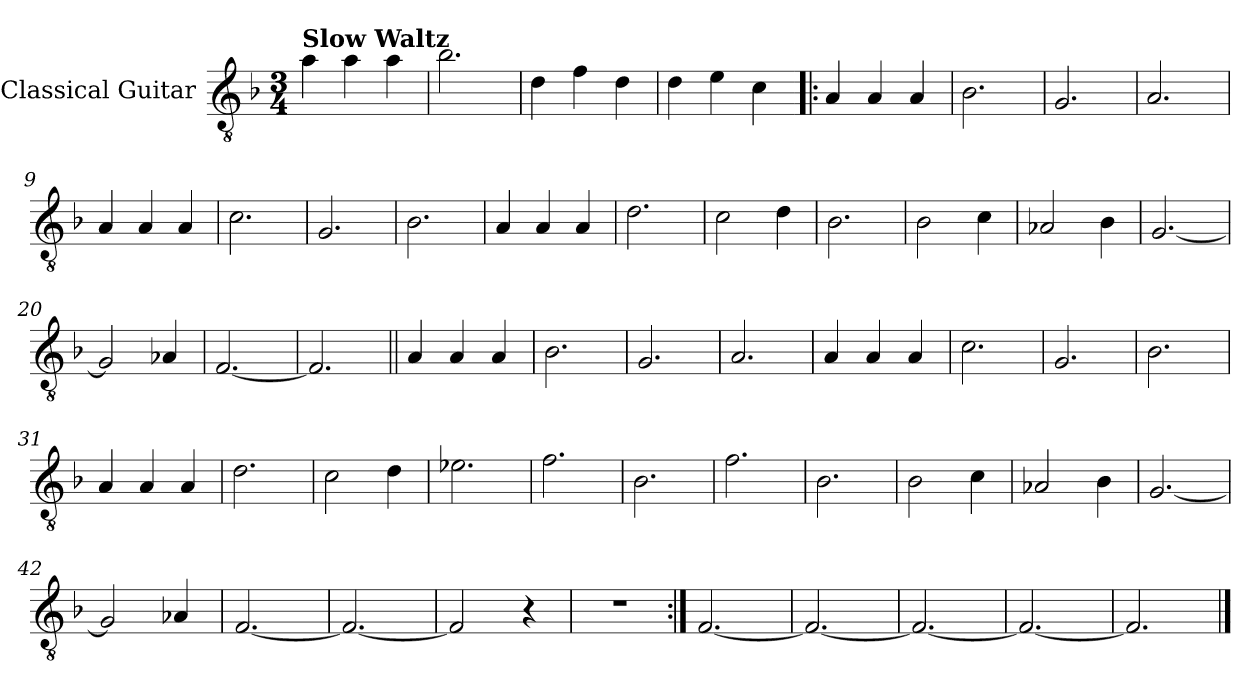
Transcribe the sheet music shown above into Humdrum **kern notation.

**kern
*part1
*staff1
*I"Classical Guitar
*I'Guit.
*clefGv2
*k[b-]
*M3/4
*MM110
=1
!LO:TX:a:B:t=Slow Waltz
4a\
4a\
4a\
=2
2.b-\
=3
4d\
4f\
4d\
=4
4d\
4e\
4c\
=5!|:
4A/
4A/
4A/
=6
2.B-\
=7
2.G/
=8
2.A/
=9
4A/
4A/
4A/
!!LO:LB:g=z
=10
2.c\
=11
2.G/
=12
2.B-\
=13
4A/
4A/
4A/
=14
2.d\
=15
2c\
4d\
=16
2.B-\
=17
2B-\
4c\
=18
2A-X/
4B-\
=19
[2.G/
=20
2G/]
4A-X/
!!LO:LB:g=z
=21
[2.F/
=22
2.F/]
=23||
4A/
4A/
4A/
=24
2.B-\
=25
2.G/
=26
2.A/
=27
4A/
4A/
4A/
=28
2.c\
=29
2.G/
=30
2.B-\
!!LO:LB:g=z
=31
4A/
4A/
4A/
=32
2.d\
=33
2c\
4d\
=34
2.e-X\
=35
2.f\
=36
2.B-\
=37
2.f\
=38
2.B-\
=39
2B-\
4c\
=40
2A-X/
4B-\
=41
[2.G/
!!LO:LB:g=z
=42
2G/]
4A-X/
=43
[2.F/
=44
2.F/_
=45
2F/]
4r
=46
2.r
=47:|!
[2.F/
=48
2.F/_
=49
2.F/_
=50
2.F/_
=51
2.F/]
==
*-
